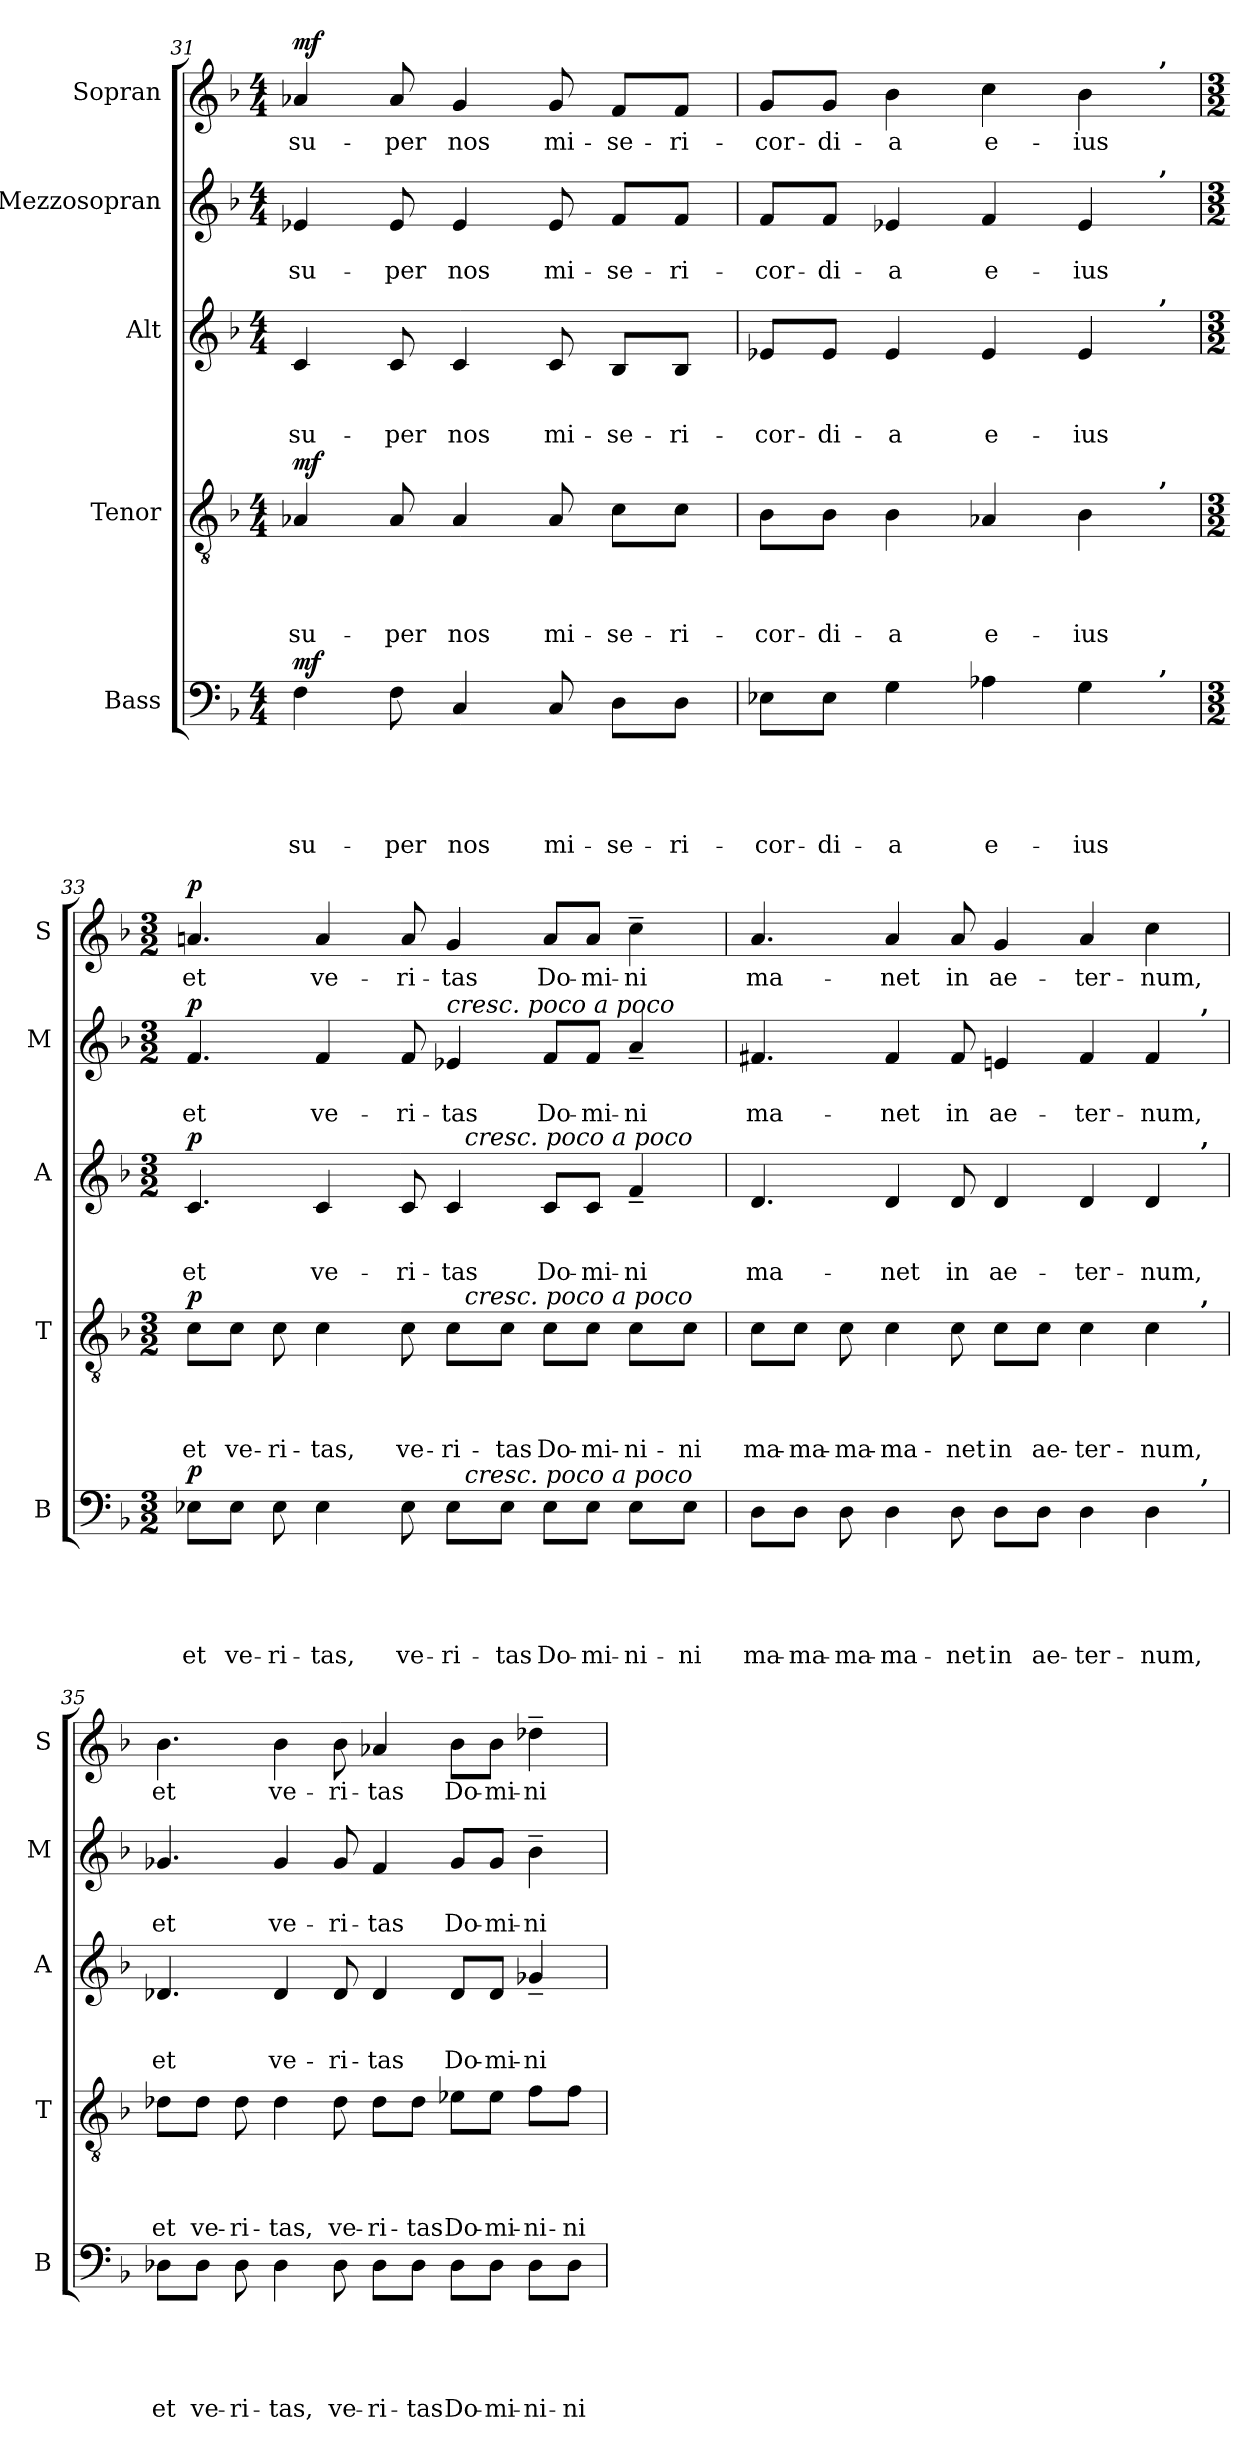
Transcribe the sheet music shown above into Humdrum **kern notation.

**kern	**text	**text	**text	**text	**text	**dynam	**kern	**text	**text	**text	**text	**dynam	**kern	**text	**text	**text	**dynam	**kern	**text	**text	**dynam	**kern	**text	**dynam
*part5	*part5	*part5	*part5	*part5	*part5	*part5	*part4	*part4	*part4	*part4	*part4	*part4	*part3	*part3	*part3	*part3	*part3	*part2	*part2	*part2	*part2	*part1	*part1	*part1
*staff5	*staff5	*staff5	*staff5	*staff5	*staff5	*staff5	*staff4	*staff4	*staff4	*staff4	*staff4	*staff4	*staff3	*staff3	*staff3	*staff3	*staff3	*staff2	*staff2	*staff2	*staff2	*staff1	*staff1	*staff1
*I"Bass	*	*	*	*	*	*	*I"Tenor	*	*	*	*	*	*I"Alt	*	*	*	*	*I"Mezzosopran	*	*	*	*I"Sopran	*	*
*I'B	*	*	*	*	*	*	*I'T	*	*	*	*	*	*I'A	*	*	*	*	*I'M	*	*	*	*I'S	*	*
*clefF4	*	*	*	*	*	*	*clefGv2	*	*	*	*	*	*clefG2	*	*	*	*	*clefG2	*	*	*	*clefG2	*	*
*k[b-]	*	*	*	*	*	*	*k[b-]	*	*	*	*	*	*k[b-]	*	*	*	*	*k[b-]	*	*	*	*k[b-]	*	*
*F:	*	*	*	*	*	*	*F:	*	*	*	*	*	*F:	*	*	*	*	*F:	*	*	*	*F:	*	*
*M4/4	*	*	*	*	*	*	*M4/4	*	*	*	*	*	*M4/4	*	*	*	*	*M4/4	*	*	*	*M4/4	*	*
=31	=31	=31	=31	=31	=31	=31	=31	=31	=31	=31	=31	=31	=31	=31	=31	=31	=31	=31	=31	=31	=31	=31	=31	=31
!	!	!	!	!	!LO:LY:b	!LO:DY:a	!	!	!	!	!LO:LY:b	!LO:DY:a	!	!	!	!LO:LY:b	!	!	!	!LO:LY:b	!LO:DY:a	!	!LO:LY:b	!
!	!	!	!	!	!	!	!	!	!	!	!	!	!	!	!	!	!	!	!	!	!LO:DY:n=1:b	!	!	!LO:DY:a
4F\	.	.	.	.	su-	mf	4A-X/	.	.	.	su-	mf	4c/	.	.	su-	.	4e-X/	.	su-	mf mf	4a-X/	su-	mf
!	!	!	!	!	!LO:LY:b	!	!	!	!	!	!LO:LY:b	!	!	!	!	!LO:LY:b	!	!	!	!LO:LY:b	!	!	!LO:LY:b	!
8F\	.	.	.	.	-per	.	8A-/	.	.	.	-per	.	8c/	.	.	-per	.	8e-/	.	-per	.	8a-/	-per	.
!	!	!	!	!	!LO:LY:b	!	!	!	!	!	!LO:LY:b	!	!	!	!	!LO:LY:b	!	!	!	!LO:LY:b	!	!	!LO:LY:b	!
4C/	.	.	.	.	nos	.	4A-/	.	.	.	nos	.	4c/	.	.	nos	.	4e-/	.	nos	.	4g/	nos	.
!	!	!	!	!	!LO:LY:b	!	!	!	!	!	!LO:LY:b	!	!	!	!	!LO:LY:b	!	!	!	!LO:LY:b	!	!	!LO:LY:b	!
8C/	.	.	.	.	mi-	.	8A-/	.	.	.	mi-	.	8c/	.	.	mi-	.	8e-/	.	mi-	.	8g/	mi-	.
!	!	!	!	!	!LO:LY:b	!	!	!	!	!	!LO:LY:b	!	!	!	!	!LO:LY:b	!	!	!	!LO:LY:b	!	!	!LO:LY:b	!
8D\L	.	.	.	.	-se-	.	8c\L	.	.	.	-se-	.	8B-/L	.	.	-se-	.	8f/L	.	-se-	.	8f/L	-se-	.
!	!	!	!	!	!LO:LY:b	!	!	!	!	!	!LO:LY:b	!	!	!	!	!LO:LY:b	!	!	!	!LO:LY:b	!	!	!LO:LY:b	!
8D\J	.	.	.	.	-ri-	.	8c\J	.	.	.	-ri-	.	8B-/J	.	.	-ri-	.	8f/J	.	-ri-	.	8f/J	-ri-	.
=32	=32	=32	=32	=32	=32	=32	=32	=32	=32	=32	=32	=32	=32	=32	=32	=32	=32	=32	=32	=32	=32	=32	=32	=32
!	!	!	!	!	!LO:LY:b	!	!	!	!	!	!LO:LY:b	!	!	!	!	!LO:LY:b	!	!	!	!LO:LY:b	!	!	!LO:LY:b	!
*^	*	*	*	*	*	*	*^	*	*	*	*	*	*^	*	*	*	*	*^	*	*	*	*^	*	*
8E-X\L	2...ryy	.	.	.	.	-cor-	.	8B-\L	2...ryy	.	.	.	-cor-	.	8e-X/L	2...ryy	.	.	-cor-	.	8f/L	2...ryy	.	-cor-	.	8g/L	2...ryy	-cor-	.
!	!	!	!	!	!	!LO:LY:b	!	!	!	!	!	!	!LO:LY:b	!	!	!	!	!	!LO:LY:b	!	!	!	!	!LO:LY:b	!	!	!	!LO:LY:b	!
8E-\J	.	.	.	.	.	-di-	.	8B-\J	.	.	.	.	-di-	.	8e-/J	.	.	.	-di-	.	8f/J	.	.	-di-	.	8g/J	.	-di-	.
!	!	!	!	!	!	!LO:LY:b	!	!	!	!	!	!	!LO:LY:b	!	!	!	!	!	!LO:LY:b	!	!	!	!	!LO:LY:b	!	!	!	!LO:LY:b	!
4G\	.	.	.	.	.	-a	.	4B-\	.	.	.	.	-a	.	4e-/	.	.	.	-a	.	4e-X/	.	.	-a	.	4b-\	.	-a	.
!	!	!	!	!	!	!LO:LY:b	!	!	!	!	!	!	!LO:LY:b	!	!	!	!	!	!LO:LY:b	!	!	!	!	!LO:LY:b	!	!	!	!LO:LY:b	!
4A-X\	.	.	.	.	.	e-	.	4A-X/	.	.	.	.	e-	.	4e-/	.	.	.	e-	.	4f/	.	.	e-	.	4cc\	.	e-	.
!	!	!	!	!	!	!LO:LY:b	!	!	!	!	!	!	!LO:LY:b	!	!	!	!	!	!LO:LY:b	!	!	!	!	!LO:LY:b	!	!	!	!LO:LY:b	!
4G\	.	.	.	.	.	-ius	.	4B-\	.	.	.	.	-ius	.	4e-/	.	.	.	-ius	.	4e-/	.	.	-ius	.	4b-\	.	-ius	.
!	!	!	!	!	!	!	!	!	!	!	!	!	!	!	!	!	!	!	!	!	!	!	!	!	!	!	!LO:TX:a:B:t=,	!	!
!	!	!	!	!	!	!	!	!	!	!	!	!	!	!	!	!	!	!	!	!	!	!LO:TX:a:B:t=,	!	!	!	!	!	!	!
!	!	!	!	!	!	!	!	!	!	!	!	!	!	!	!	!LO:TX:a:B:t=,	!	!	!	!	!	!	!	!	!	!	!	!	!
!	!	!	!	!	!	!	!	!	!LO:TX:a:B:t=,	!	!	!	!	!	!	!	!	!	!	!	!	!	!	!	!	!	!	!	!
!	!LO:TX:a:B:t=,	!	!	!	!	!	!	!	!	!	!	!	!	!	!	!	!	!	!	!	!	!	!	!	!	!	!	!	!
.	16ryy	.	.	.	.	.	.	.	16ryy	.	.	.	.	.	.	16ryy	.	.	.	.	.	16ryy	.	.	.	.	16ryy	.	.
*	*	*	*	*	*	*	*	*	*	*	*	*	*	*	*	*	*	*	*	*	*v	*v	*	*	*	*	*	*	*
*	*	*	*	*	*	*	*	*	*	*	*	*	*	*	*	*	*	*	*	*	*	*	*	*	*v	*v	*	*
!!LO:PB:g=z
=33	=33	=33	=33	=33	=33	=33	=33	=33	=33	=33	=33	=33	=33	=33	=33	=33	=33	=33	=33	=33	=33	=33	=33	=33	=33	=33	=33
*M3/2	*	*	*	*	*	*	*	*M3/2	*	*	*	*	*	*	*M3/2	*	*	*	*	*	*M3/2	*	*	*	*M3/2	*	*
*	*	*	*	*	*	*	*	*	*	*	*	*	*	*	*	*	*	*	*	*	*^	*	*	*	*^	*	*
!	!	!	!	!	!	!LO:LY:b	!LO:DY:a	!	!	!	!	!	!LO:LY:b	!LO:DY:a	!	!	!	!	!LO:LY:b	!LO:DY:a	!	!	!	!LO:LY:b	!LO:DY:a	!	!	!LO:LY:b	!LO:DY:a
*	*	*	*	*	*	*	*	*	*	*	*	*	*	*	*	*	*	*	*	*	*v	*v	*	*	*	*	*	*	*
*	*	*	*	*	*	*	*	*	*	*	*	*	*	*	*	*	*	*	*	*	*	*	*	*	*v	*v	*	*
8E-X\L	2ryy	.	.	.	.	et	p	8c\L	2ryy	.	.	.	et	p	4.c/	2ryy	.	.	et	p	4.f/	.	et	p	4.an/	et	p
!	!	!	!	!	!	!LO:LY:b	!	!	!	!	!	!	!LO:LY:b	!	!	!	!	!	!	!	!	!	!	!	!	!	!
8E-\J	.	.	.	.	.	ve-	.	8c\J	.	.	.	.	ve-	.	.	.	.	.	.	.	.	.	.	.	.	.	.
!	!	!	!	!	!	!LO:LY:b	!	!	!	!	!	!	!LO:LY:b	!	!	!	!	!	!	!	!	!	!	!	!	!	!
8E-\	.	.	.	.	.	-ri-	.	8c\	.	.	.	.	-ri-	.	.	.	.	.	.	.	.	.	.	.	.	.	.
!	!	!	!	!	!	!LO:LY:b	!	!	!	!	!	!	!LO:LY:b	!	!	!	!	!	!LO:LY:b	!	!	!	!LO:LY:b	!	!	!LO:LY:b	!
4E-\	.	.	.	.	.	-tas,	.	4c\	.	.	.	.	-tas,	.	4c/	.	.	.	ve-	.	4f/	.	ve-	.	4a/	ve-	.
.	4ryy	.	.	.	.	.	.	.	4ryy	.	.	.	.	.	.	4ryy	.	.	.	.	.	.	.	.	.	.	.
!	!	!	!	!	!	!LO:LY:b	!	!	!	!	!	!	!LO:LY:b	!	!	!	!	!	!LO:LY:b	!	!	!	!LO:LY:b	!	!	!LO:LY:b	!
8E-\	.	.	.	.	.	ve-	.	8c\	.	.	.	.	ve-	.	8c/	.	.	.	-ri-	.	8f/	.	-ri-	.	8a/	-ri-	.
!	!	!	!	!	!	!	!	!	!	!	!	!	!	!	!	!	!	!	!	!	!LO:TX:a:i:t=cresc. poco a poco	!	!	!	!	!	!
!	!	!	!	!	!	!LO:LY:b	!	!	!	!	!	!	!LO:LY:b	!	!	!	!	!	!LO:LY:b	!	!	!	!LO:LY:b	!	!	!LO:LY:b	!
8E-\L	32ryy	.	.	.	.	-ri-	.	8c\L	32ryy	.	.	.	-ri-	.	4c/	32ryy	.	.	-tas	.	4e-X/	.	-tas	.	4g/	-tas	.
!	!	!	!	!	!	!	!	!	!	!	!	!	!	!	!	!LO:TX:a:i:t=cresc. poco a poco	!	!	!	!	!	!	!	!	!	!	!
!	!	!	!	!	!	!	!	!	!LO:TX:a:i:t=cresc. poco a poco	!	!	!	!	!	!	!	!	!	!	!	!	!	!	!	!	!	!
!	!LO:TX:a:i:t=cresc. poco a poco	!	!	!	!	!	!	!	!	!	!	!	!	!	!	!	!	!	!	!	!	!	!	!	!	!	!
.	2ryy	.	.	.	.	.	.	.	2ryy	.	.	.	.	.	.	2ryy	.	.	.	.	.	.	.	.	.	.	.
!	!	!	!	!	!	!LO:LY:b	!	!	!	!	!	!	!LO:LY:b	!	!	!	!	!	!	!	!	!	!	!	!	!	!
8E-\J	.	.	.	.	.	-tas	.	8c\J	.	.	.	.	-tas	.	.	.	.	.	.	.	.	.	.	.	.	.	.
!	!	!	!	!	!	!LO:LY:b	!	!	!	!	!	!	!LO:LY:b	!	!	!	!	!	!LO:LY:b	!	!	!	!LO:LY:b	!	!	!LO:LY:b	!
8E-\L	.	.	.	.	.	Do-	.	8c\L	.	.	.	.	Do-	.	8c/L	.	.	.	Do-	.	8f/L	.	Do-	.	8a/L	Do-	.
!	!	!	!	!	!	!LO:LY:b	!	!	!	!	!	!	!LO:LY:b	!	!	!	!	!	!LO:LY:b	!	!	!	!LO:LY:b	!	!	!LO:LY:b	!
8E-\J	.	.	.	.	.	-mi-	.	8c\J	.	.	.	.	-mi-	.	8c/J	.	.	.	-mi-	.	8f/J	.	-mi-	.	8a/J	-mi-	.
!	!	!	!	!	!	!LO:LY:b	!	!	!	!	!	!	!LO:LY:b	!	!	!	!	!	!LO:LY:b	!	!	!	!LO:LY:b	!	!	!LO:LY:b	!
8E-\L	.	.	.	.	.	-ni-	.	8c\L	.	.	.	.	-ni-	.	4f~</	.	.	.	-ni	.	4a~</	.	-ni	.	4cc~>\	-ni	.
.	8..ryy	.	.	.	.	.	.	.	8..ryy	.	.	.	.	.	.	8..ryy	.	.	.	.	.	.	.	.	.	.	.
!	!	!	!	!	!	!LO:LY:b	!	!	!	!	!	!	!LO:LY:b	!	!	!	!	!	!	!	!	!	!	!	!	!	!
8E-\J	.	.	.	.	.	-ni	.	8c\J	.	.	.	.	-ni	.	.	.	.	.	.	.	.	.	.	.	.	.	.
=34	=34	=34	=34	=34	=34	=34	=34	=34	=34	=34	=34	=34	=34	=34	=34	=34	=34	=34	=34	=34	=34	=34	=34	=34	=34	=34	=34
!	!	!	!	!	!	!LO:LY:b	!	!	!	!	!	!	!LO:LY:b	!	!	!	!	!	!LO:LY:b	!	!	!	!LO:LY:b	!	!	!LO:LY:b	!
*	*	*	*	*	*	*	*	*	*	*	*	*	*	*	*	*	*	*	*	*	*^	*	*	*	*	*	*
8D\L	1ryy	.	.	.	.	ma-	.	8c\L	1ryy	.	.	.	ma-	.	4.d/	1ryy	.	.	ma-	.	4.f#X/	1ryy	.	ma-	.	4.a/	ma-	.
!	!	!	!	!	!	!LO:LY:b	!	!	!	!	!	!	!LO:LY:b	!	!	!	!	!	!	!	!	!	!	!	!	!	!	!
8D\J	.	.	.	.	.	-ma-	.	8c\J	.	.	.	.	-ma-	.	.	.	.	.	.	.	.	.	.	.	.	.	.	.
!	!	!	!	!	!	!LO:LY:b	!	!	!	!	!	!	!LO:LY:b	!	!	!	!	!	!	!	!	!	!	!	!	!	!	!
8D\	.	.	.	.	.	-ma-	.	8c\	.	.	.	.	-ma-	.	.	.	.	.	.	.	.	.	.	.	.	.	.	.
!	!	!	!	!	!	!LO:LY:b	!	!	!	!	!	!	!LO:LY:b	!	!	!	!	!	!LO:LY:b	!	!	!	!	!LO:LY:b	!	!	!LO:LY:b	!
4D\	.	.	.	.	.	-ma-	.	4c\	.	.	.	.	-ma-	.	4d/	.	.	.	-net	.	4f#/	.	.	-net	.	4a/	-net	.
!	!	!	!	!	!	!LO:LY:b	!	!	!	!	!	!	!LO:LY:b	!	!	!	!	!	!LO:LY:b	!	!	!	!	!LO:LY:b	!	!	!LO:LY:b	!
8D\	.	.	.	.	.	-net	.	8c\	.	.	.	.	-net	.	8d/	.	.	.	in	.	8f#/	.	.	in	.	8a/	in	.
!	!	!	!	!	!	!LO:LY:b	!	!	!	!	!	!	!LO:LY:b	!	!	!	!	!	!LO:LY:b	!	!	!	!	!LO:LY:b	!	!	!LO:LY:b	!
8D\L	.	.	.	.	.	in	.	8c\L	.	.	.	.	in	.	4d/	.	.	.	ae-	.	4en/	.	.	ae-	.	4g/	ae-	.
!	!	!	!	!	!	!LO:LY:b	!	!	!	!	!	!	!LO:LY:b	!	!	!	!	!	!	!	!	!	!	!	!	!	!	!
8D\J	.	.	.	.	.	ae-	.	8c\J	.	.	.	.	ae-	.	.	.	.	.	.	.	.	.	.	.	.	.	.	.
!	!	!	!	!	!	!LO:LY:b	!	!	!	!	!	!	!LO:LY:b	!	!	!	!	!	!LO:LY:b	!	!	!	!	!LO:LY:b	!	!	!LO:LY:b	!
4D\	4..ryy	.	.	.	.	-ter-	.	4c\	4..ryy	.	.	.	-ter-	.	4d/	4..ryy	.	.	-ter-	.	4f#/	4..ryy	.	-ter-	.	4a/	-ter-	.
!	!	!	!	!	!	!LO:LY:b	!	!	!	!	!	!	!LO:LY:b	!	!	!	!	!	!LO:LY:b	!	!	!	!	!LO:LY:b	!	!	!LO:LY:b	!
4D\	.	.	.	.	.	-num,	.	4c\	.	.	.	.	-num,	.	4d/	.	.	.	-num,	.	4f#/	.	.	-num,	.	4cc\	-num,	.
!	!	!	!	!	!	!	!	!	!	!	!	!	!	!	!	!	!	!	!	!	!	!LO:TX:a:B:t=,	!	!	!	!	!	!
!	!	!	!	!	!	!	!	!	!	!	!	!	!	!	!	!LO:TX:a:B:t=,	!	!	!	!	!	!	!	!	!	!	!	!
!	!	!	!	!	!	!	!	!	!LO:TX:a:B:t=,	!	!	!	!	!	!	!	!	!	!	!	!	!	!	!	!	!	!	!
!	!LO:TX:a:B:t=,	!	!	!	!	!	!	!	!	!	!	!	!	!	!	!	!	!	!	!	!	!	!	!	!	!	!	!
.	16ryy	.	.	.	.	.	.	.	16ryy	.	.	.	.	.	.	16ryy	.	.	.	.	.	16ryy	.	.	.	.	.	.
!!LO:LB:g=z
=35	=35	=35	=35	=35	=35	=35	=35	=35	=35	=35	=35	=35	=35	=35	=35	=35	=35	=35	=35	=35	=35	=35	=35	=35	=35	=35	=35	=35
!	!	!	!	!	!	!LO:LY:b	!	!	!	!	!	!	!LO:LY:b	!	!	!	!	!	!LO:LY:b	!	!	!	!	!LO:LY:b	!	!	!LO:LY:b	!
*v	*v	*	*	*	*	*	*	*	*	*	*	*	*	*	*v	*v	*	*	*	*	*v	*v	*	*	*	*	*	*
*	*	*	*	*	*	*	*v	*v	*	*	*	*	*	*	*	*	*	*	*	*	*	*	*	*	*
8D-X\L	.	.	.	.	et	.	8d-X\L	.	.	.	et	.	4.d-X/	.	.	et	.	4.g-X/	.	et	.	4.b-\	et	.
!	!	!	!	!	!LO:LY:b	!	!	!	!	!	!LO:LY:b	!	!	!	!	!	!	!	!	!	!	!	!	!
8D-\J	.	.	.	.	ve-	.	8d-\J	.	.	.	ve-	.	.	.	.	.	.	.	.	.	.	.	.	.
!	!	!	!	!	!LO:LY:b	!	!	!	!	!	!LO:LY:b	!	!	!	!	!	!	!	!	!	!	!	!	!
8D-\	.	.	.	.	-ri-	.	8d-\	.	.	.	-ri-	.	.	.	.	.	.	.	.	.	.	.	.	.
!	!	!	!	!	!LO:LY:b	!	!	!	!	!	!LO:LY:b	!	!	!	!	!LO:LY:b	!	!	!	!LO:LY:b	!	!	!LO:LY:b	!
4D-\	.	.	.	.	-tas,	.	4d-\	.	.	.	-tas,	.	4d-/	.	.	ve-	.	4g-/	.	ve-	.	4b-\	ve-	.
!	!	!	!	!	!LO:LY:b	!	!	!	!	!	!LO:LY:b	!	!	!	!	!LO:LY:b	!	!	!	!LO:LY:b	!	!	!LO:LY:b	!
8D-\	.	.	.	.	ve-	.	8d-\	.	.	.	ve-	.	8d-/	.	.	-ri-	.	8g-/	.	-ri-	.	8b-\	-ri-	.
!	!	!	!	!	!LO:LY:b	!	!	!	!	!	!LO:LY:b	!	!	!	!	!LO:LY:b	!	!	!	!LO:LY:b	!	!	!LO:LY:b	!
8D-\L	.	.	.	.	-ri-	.	8d-\L	.	.	.	-ri-	.	4d-/	.	.	-tas	.	4f/	.	-tas	.	4a-X/	-tas	.
!	!	!	!	!	!LO:LY:b	!	!	!	!	!	!LO:LY:b	!	!	!	!	!	!	!	!	!	!	!	!	!
8D-\J	.	.	.	.	-tas	.	8d-\J	.	.	.	-tas	.	.	.	.	.	.	.	.	.	.	.	.	.
!	!	!	!	!	!LO:LY:b	!	!	!	!	!	!LO:LY:b	!	!	!	!	!LO:LY:b	!	!	!	!LO:LY:b	!	!	!LO:LY:b	!
8D-\L	.	.	.	.	Do-	.	8e-X\L	.	.	.	Do-	.	8d-/L	.	.	Do-	.	8g-/L	.	Do-	.	8b-\L	Do-	.
!	!	!	!	!	!LO:LY:b	!	!	!	!	!	!LO:LY:b	!	!	!	!	!LO:LY:b	!	!	!	!LO:LY:b	!	!	!LO:LY:b	!
8D-\J	.	.	.	.	-mi-	.	8e-\J	.	.	.	-mi-	.	8d-/J	.	.	-mi-	.	8g-/J	.	-mi-	.	8b-\J	-mi-	.
!	!	!	!	!	!LO:LY:b	!	!	!	!	!	!LO:LY:b	!	!	!	!	!LO:LY:b	!	!	!	!LO:LY:b	!	!	!LO:LY:b	!
8D-\L	.	.	.	.	-ni-	.	8f\L	.	.	.	-ni-	.	4g-X~</	.	.	-ni	.	4b-~>\	.	-ni	.	4dd-X~>\	-ni	.
!	!	!	!	!	!LO:LY:b	!	!	!	!	!	!LO:LY:b	!	!	!	!	!	!	!	!	!	!	!	!	!
8D-\J	.	.	.	.	-ni	.	8f\J	.	.	.	-ni	.	.	.	.	.	.	.	.	.	.	.	.	.
=	=	=	=	=	=	=	=	=	=	=	=	=	=	=	=	=	=	=	=	=	=	=	=	=
*-	*-	*-	*-	*-	*-	*-	*-	*-	*-	*-	*-	*-	*-	*-	*-	*-	*-	*-	*-	*-	*-	*-	*-	*-
